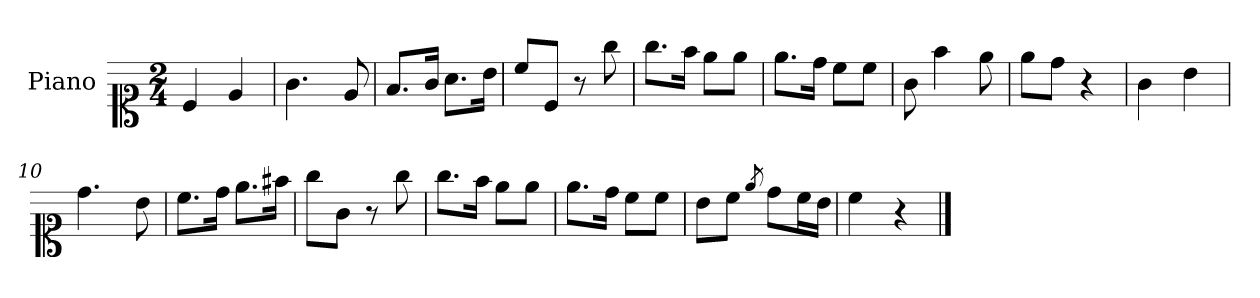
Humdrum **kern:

**kern
*part1
*staff1
*I"Piano
*I'Pno.
*clefC1
*k[]
*M2/4
=1
4c/
4e/
=2
4.g\
8e/
=3
8.f/L
16g/Jk
8.a\L
16b\Jk
=4
8cc/L
8c/J
8r
8gg\
=5
8.gg\L
16ff\Jk
8ee\L
8ee\J
=6
8.ee\L
16dd\Jk
8cc\L
8cc\J
=7
8g\
4ff\
8ee\
=8
8ee\L
8dd\J
4r
=9
4g\
4b\
=10
4.dd\
8b\
!!LO:LB:g=z
=11
8.cc\L
16dd\Jk
8.ee\L
16ff#X\Jk
=12
8gg\L
8g\J
8r
8gg\
=13
8.gg\L
16ff\Jk
8ee\L
8ee\J
=14
8.ee\L
16dd\Jk
8cc\L
8cc\J
=15
8b\L
8cc\J
8qee/
8dd\L
16cc\L
16b\JJ
=16
4cc\
4r
==
*-
